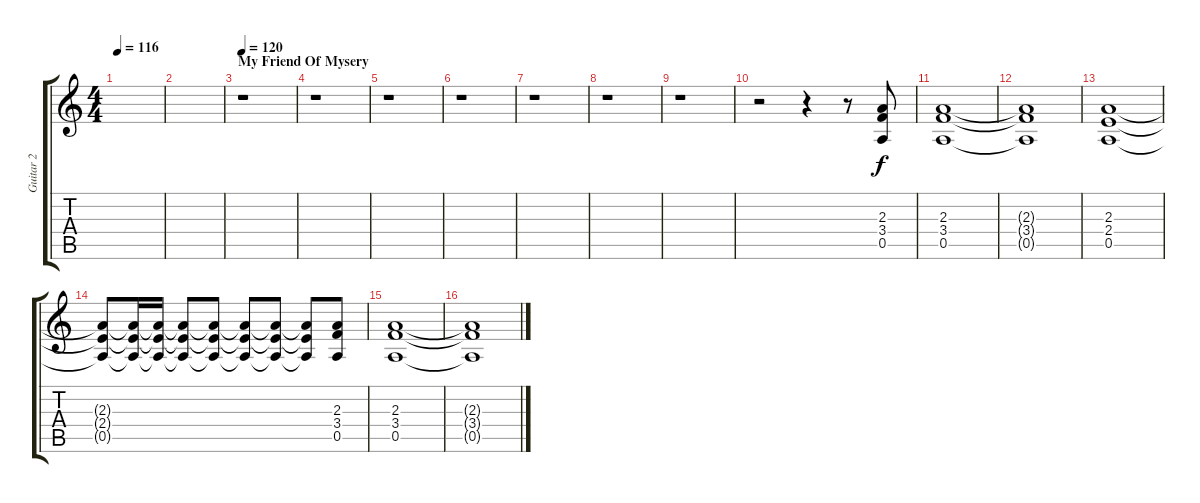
\track ("Guitar 2" "Guitar 2") {instrument distortionguitar}
\staff {score tabs}
\tuning (E4 B3 G3 D3 A2 E2) {hide}
\ts (4 4)
\tempo 116
\clef g2
\ks c
|
|
\section ("" "My Friend Of Mysery")
\tempo 120
r.1 |
r.1 |
r.1 |
r.1 |
r.1 |
r.1 |
r.1 |
r.2 r.4 r.8 (2.3 3.4 0.5).8 |
(2.3 3.4 0.5).1 |
(2.3{t} 3.4{t} 0.5{t}).1 |
(2.3 2.4 0.5).1 |
(2.3{t} 2.4{t} 0.5{t}).8 (2.3{t} 2.4{t} 0.5{t}).16 (2.3{t} 2.4{t} 0.5{t}).16 (2.3{t} 2.4{t} 0.5{t}).8 (2.3{t} 2.4{t} 0.5{t}).8 (2.3{t} 2.4{t} 0.5{t}).8 (2.3{t} 2.4{t} 0.5{t}).8 (2.3{t} 2.4{t} 0.5{t}).8 (2.3 3.4 0.5).8 |
(2.3 3.4 0.5).1 |
(2.3{t} 3.4{t} 0.5{t}).1
